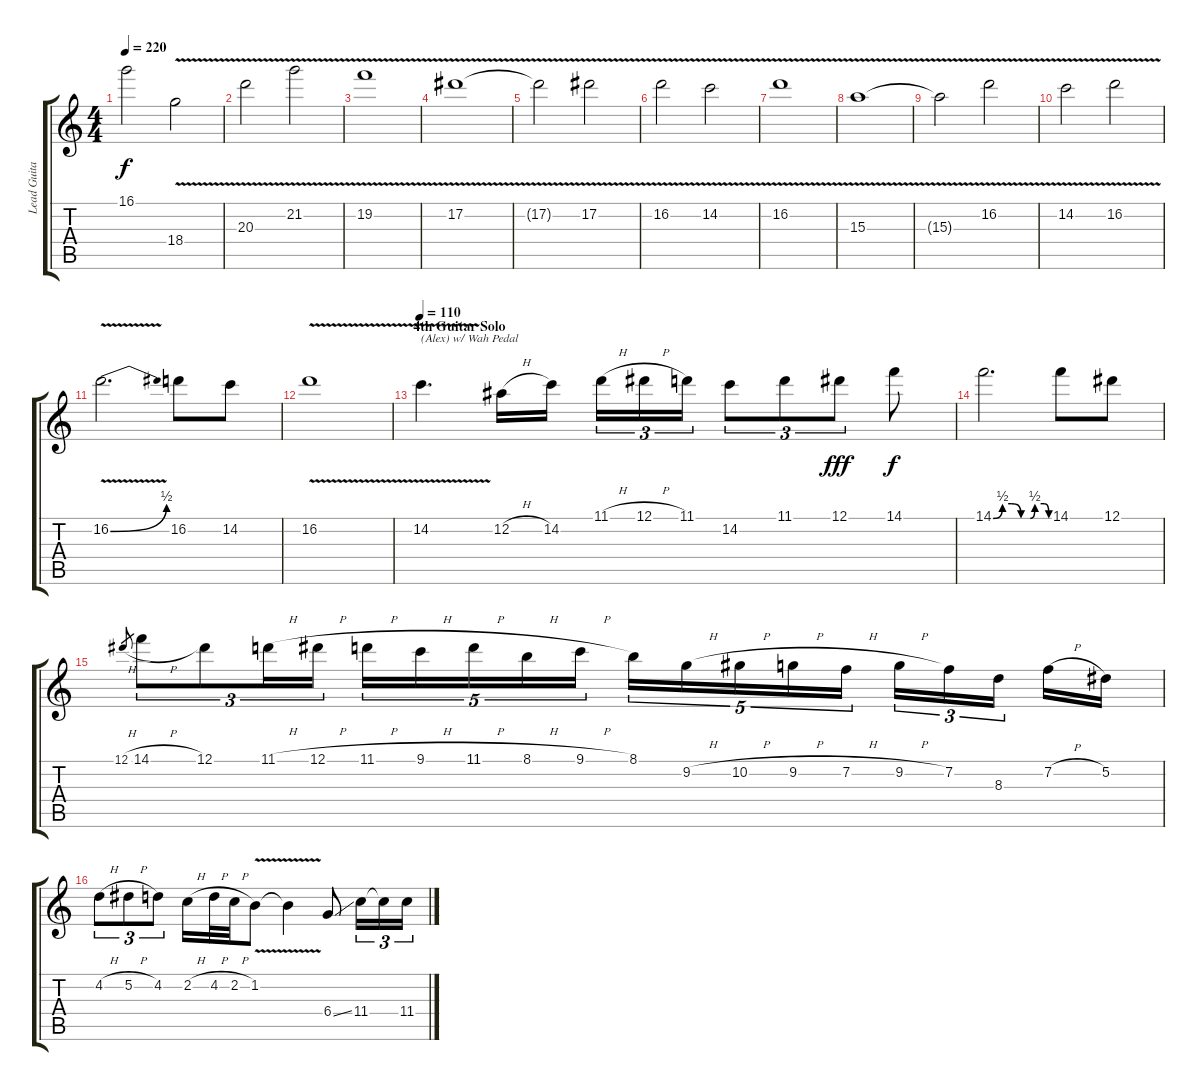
\track ("Lead Guitar 1" "Lead Guita") {instrument distortionguitar}
\staff {score tabs}
\tuning (Eb4 Bb3 Gb3 Db3 Ab2 Eb2) {hide}
\ts (4 4)
\tempo 220
\clef g2
\ks c
16.1{t}.2{dy f} 18.4{v}.2 |
20.3{v}.2 21.2{v}.2 |
19.2{v}.1 |
17.2{v}.1 |
17.2{t}.2 17.2{v}.2 |
16.2{v}.2 14.2{v}.2 |
16.2{v}.1 |
15.3{v}.1 |
15.3{t}.2 16.2{v}.2 |
14.2{v}.2 16.2{v}.2 |
16.2{be (bend 0 0 60 2) v}.2{d} 16.2.8 14.2.8 |
16.2{v}.1 |
\section ("" "4th Guitar Solo")
\tempo 110
14.2{v}.4{d txt "(Alex) w/ Wah Pedal"} 12.2{h}.16 14.2.16 11.1{h}.16{tu (3 2)} 12.1{h}.16{tu (3 2)} 11.1.16{tu (3 2)} 14.2.8{tu (3 2)} 11.1.8{tu (3 2)} 12.1.8{tu (3 2) dy fff} 14.1.8{dy f} |
14.1{be (custom 0 0 10 2 20 2 30 0 40 0 45 2 55 2 60 0)}.2{d} 14.1.8 12.1.8 |
12.1{h}.8{gr} 14.1{h}.8{tu (3 2)} 12.1.8{tu (3 2)} 11.1{h}.16{tu (3 2)} 12.1{h}.16{tu (3 2)} 11.1{h}.16{tu (5 4)} 9.1{h}.16{tu (5 4)} 11.1{h}.16{tu (5 4)} 8.1{h}.16{tu (5 4)} 9.1{h}.16{tu (5 4)} 8.1.16{tu (5 4)} 9.2{h}.16{tu (5 4)} 10.2{h}.16{tu (5 4)} 9.2{h}.16{tu (5 4)} 7.2{h}.16{tu (5 4)} 9.2{h}.16{tu (3 2)} 7.2.16{tu (3 2)} 8.3.16{tu (3 2)} 7.2{h}.16 5.2.16 |
4.2{h}.8{tu (3 2)} 5.2{h}.8{tu (3 2)} 4.2.8{tu (3 2)} 2.2{h}.16 4.2{h}.32 2.2{h}.32 1.2{v}.8 1.2{t}.4 6.4{ss}.8 11.4.16{tu (3 2)} 11.4{t}.16{tu (3 2)} 11.4{h}.16{tu (3 2)}
